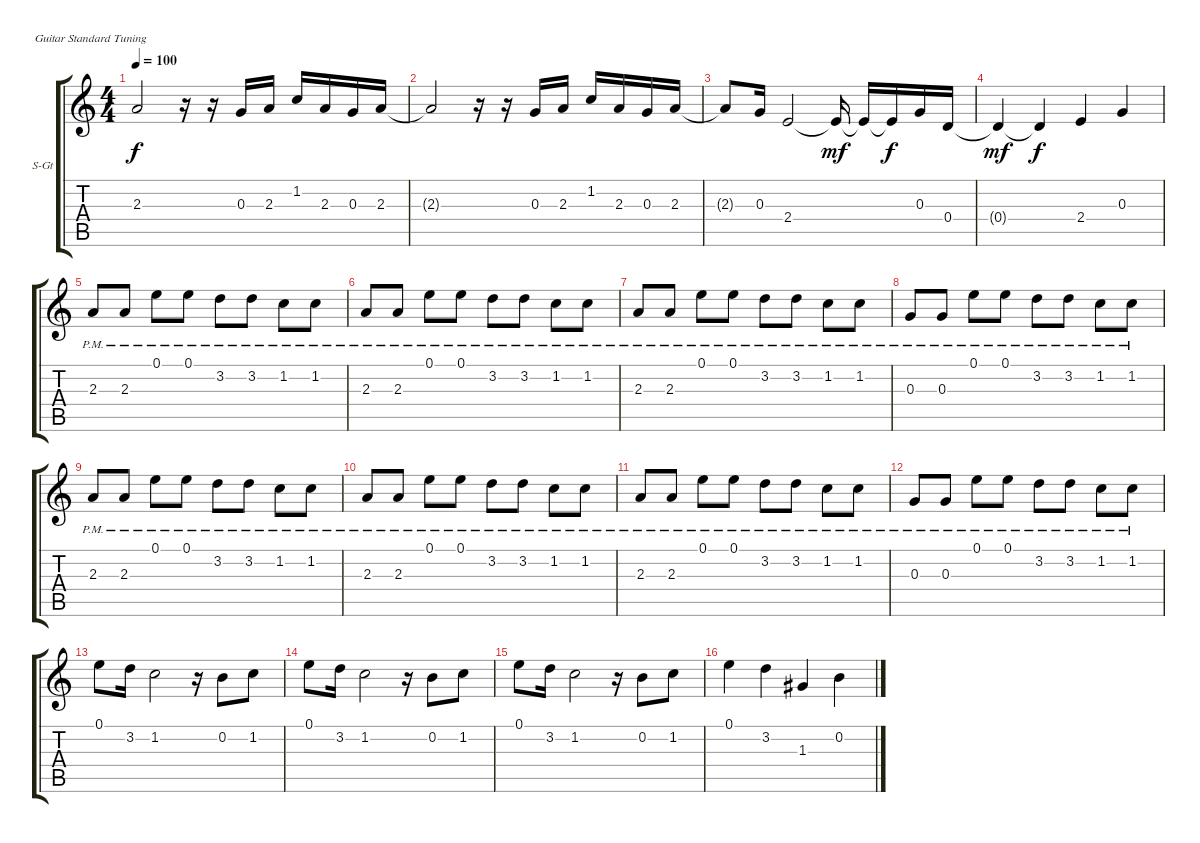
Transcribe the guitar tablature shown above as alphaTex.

\defaultSystemsLayout 4
\bracketExtendMode groupsimilarinstruments
\firstSystemTrackNameOrientation horizontal
\otherSystemsTrackNameOrientation horizontal
\track ("Steel Guitar" "S-Gt") {instrument acousticguitarsteel}
\staff {score tabs}
\tuning (E4 B3 G3 D3 A2 E2)
\ts (4 4)
\tempo 100
\clef g2
\ks c
2.3.2{dy f} r.16 r.16 0.3.16 2.3.16 1.2.16 2.3.16 0.3.16 2.3.16 |
2.3{t}.2 r.16 r.16 0.3.16 2.3.16 1.2.16 2.3.16 0.3.16 2.3.16 |
2.3{t}.8 0.3.16 2.4.2 2.4{t}.16{dy mf} 2.4{t}.16 2.4{t}.16{dy f} 0.3.16 0.4.16 |
0.4{t}.4{dy mf} 0.4{t}.4{dy f} 2.4.4 0.3.4 |
2.3{pm}.8 2.3{pm}.8 0.1{pm}.8 0.1{pm}.8 3.2{pm}.8 3.2{pm}.8 1.2{pm}.8 1.2{pm}.8 |
2.3{pm}.8 2.3{pm}.8 0.1{pm}.8 0.1{pm}.8 3.2{pm}.8 3.2{pm}.8 1.2{pm}.8 1.2{pm}.8 |
2.3{pm}.8 2.3{pm}.8 0.1{pm}.8 0.1{pm}.8 3.2{pm}.8 3.2{pm}.8 1.2{pm}.8 1.2{pm}.8 |
0.3{pm}.8 0.3{pm}.8 0.1{pm}.8 0.1{pm}.8 3.2{pm}.8 3.2{pm}.8 1.2{pm}.8 1.2{pm}.8 |
2.3{pm}.8 2.3{pm}.8 0.1{pm}.8 0.1{pm}.8 3.2{pm}.8 3.2{pm}.8 1.2{pm}.8 1.2{pm}.8 |
2.3{pm}.8 2.3{pm}.8 0.1{pm}.8 0.1{pm}.8 3.2{pm}.8 3.2{pm}.8 1.2{pm}.8 1.2{pm}.8 |
2.3{pm}.8 2.3{pm}.8 0.1{pm}.8 0.1{pm}.8 3.2{pm}.8 3.2{pm}.8 1.2{pm}.8 1.2{pm}.8 |
0.3{pm}.8 0.3{pm}.8 0.1{pm}.8 0.1{pm}.8 3.2{pm}.8 3.2{pm}.8 1.2{pm}.8 1.2{pm}.8 |
0.1.8 3.2.16 1.2.2 r.16 0.2.8 1.2.8 |
0.1.8 3.2.16 1.2.2 r.16 0.2.8 1.2.8 |
0.1.8 3.2.16 1.2.2 r.16 0.2.8 1.2.8 |
0.1.4 3.2.4 1.3.4 0.2.4
